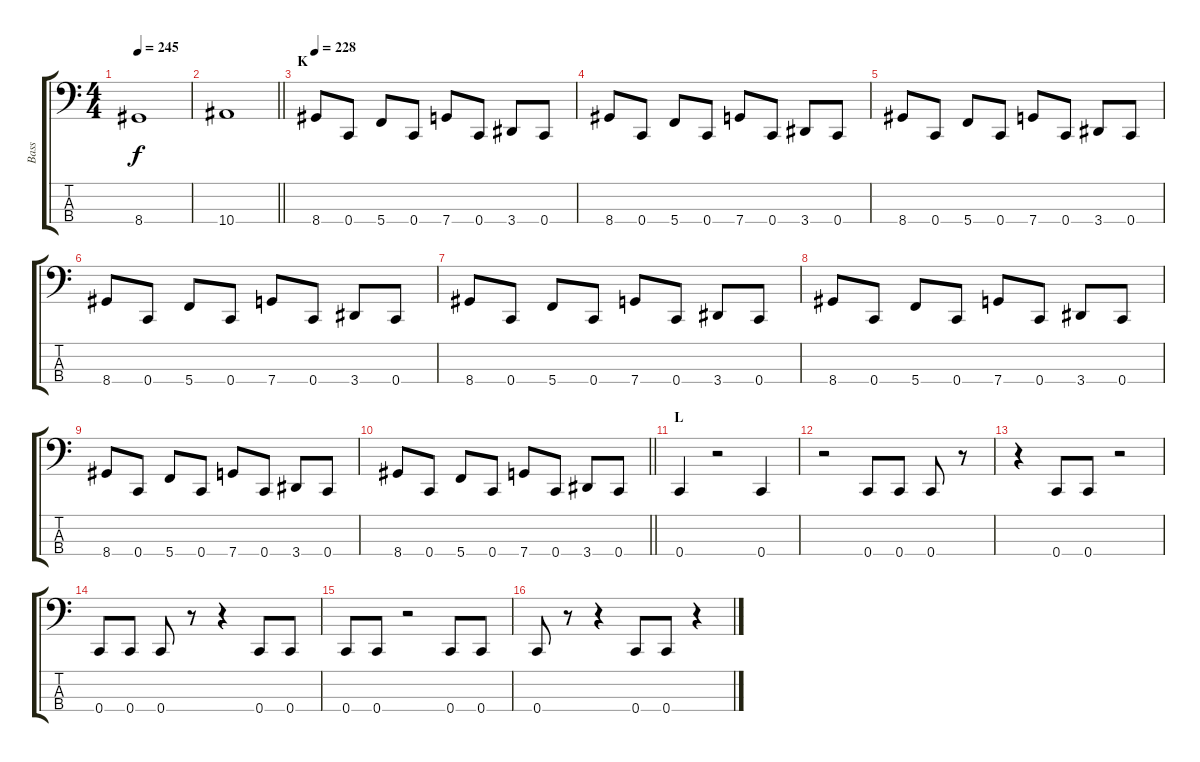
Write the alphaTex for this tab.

\track ("Bass" "Bass") {instrument electricbasspick}
\staff {score tabs}
\tuning (F2 C2 G1 C1) {hide}
\ts (4 4)
\tempo 245
\clef f4
\ks c
8.4.1{dy f} |
\barLineRight lightlight
10.4.1 |
\section ("" "K")
\tempo 228
8.4.8 0.4.8 5.4.8 0.4.8 7.4.8 0.4.8 3.4.8 0.4.8 |
8.4.8 0.4.8 5.4.8 0.4.8 7.4.8 0.4.8 3.4.8 0.4.8 |
8.4.8 0.4.8 5.4.8 0.4.8 7.4.8 0.4.8 3.4.8 0.4.8 |
8.4.8 0.4.8 5.4.8 0.4.8 7.4.8 0.4.8 3.4.8 0.4.8 |
8.4.8 0.4.8 5.4.8 0.4.8 7.4.8 0.4.8 3.4.8 0.4.8 |
8.4.8 0.4.8 5.4.8 0.4.8 7.4.8 0.4.8 3.4.8 0.4.8 |
8.4.8 0.4.8 5.4.8 0.4.8 7.4.8 0.4.8 3.4.8 0.4.8 |
\barLineRight lightlight
8.4.8 0.4.8 5.4.8 0.4.8 7.4.8 0.4.8 3.4.8 0.4.8 |
\section ("" "L")
0.4.4 r.2 0.4.4 |
r.2 0.4.8 0.4.8 0.4.8 r.8 |
r.4 0.4.8 0.4.8 r.2 |
0.4.8 0.4.8 0.4.8 r.8 r.4 0.4.8 0.4.8 |
0.4.8 0.4.8 r.2 0.4.8 0.4.8 |
0.4.8 r.8 r.4 0.4.8 0.4.8 r.4
